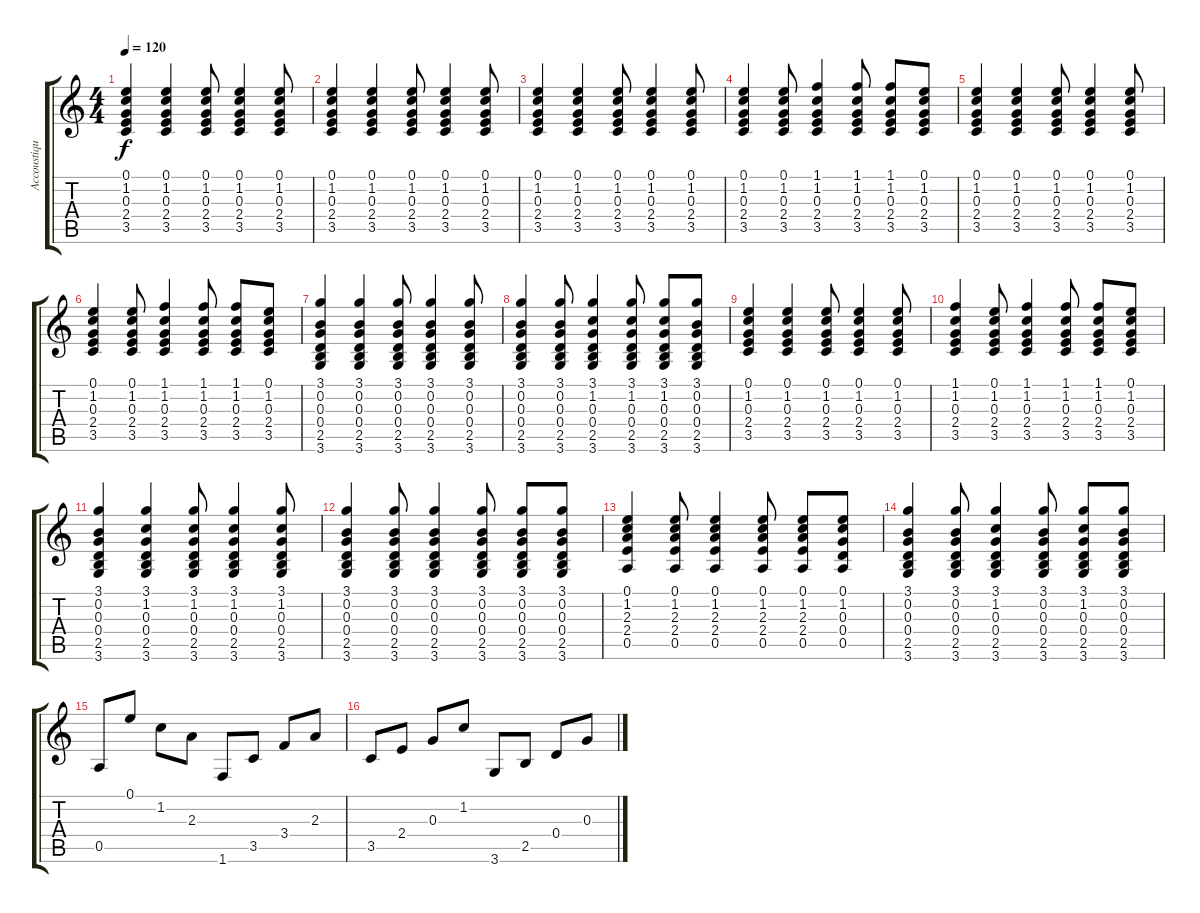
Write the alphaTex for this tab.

\track ("Accoustique" "Accoustiqu") {instrument acousticguitarsteel}
\staff {score tabs}
\tuning (E4 B3 G3 D3 A2 E2) {hide}
\ts (4 4)
\tempo 120
\clef g2
\ks c
(0.1 1.2 0.3 2.4 3.5).4{dy f} (0.1 1.2 0.3 2.4 3.5).4 (0.1 1.2 0.3 2.4 3.5).8 (0.1 1.2 0.3 2.4 3.5).4 (0.1 1.2 0.3 2.4 3.5).8 |
(0.1 1.2 0.3 2.4 3.5).4 (0.1 1.2 0.3 2.4 3.5).4 (0.1 1.2 0.3 2.4 3.5).8 (0.1 1.2 0.3 2.4 3.5).4 (0.1 1.2 0.3 2.4 3.5).8 |
(0.1 1.2 0.3 2.4 3.5).4 (0.1 1.2 0.3 2.4 3.5).4 (0.1 1.2 0.3 2.4 3.5).8 (0.1 1.2 0.3 2.4 3.5).4 (0.1 1.2 0.3 2.4 3.5).8 |
(0.1 1.2 0.3 2.4 3.5).4 (0.1 1.2 0.3 2.4 3.5).8 (1.1 1.2 0.3 2.4 3.5).4 (1.1 1.2 0.3 2.4 3.5).8 (1.1 1.2 0.3 2.4 3.5).8 (0.1 1.2 0.3 2.4 3.5).8 |
(0.1 1.2 0.3 2.4 3.5).4 (0.1 1.2 0.3 2.4 3.5).4 (0.1 1.2 0.3 2.4 3.5).8 (0.1 1.2 0.3 2.4 3.5).4 (0.1 1.2 0.3 2.4 3.5).8 |
(0.1 1.2 0.3 2.4 3.5).4 (0.1 1.2 0.3 2.4 3.5).8 (1.1 1.2 0.3 2.4 3.5).4 (1.1 1.2 0.3 2.4 3.5).8 (1.1 1.2 0.3 2.4 3.5).8 (0.1 1.2 0.3 2.4 3.5).8 |
(3.1 0.2 0.3 0.4 2.5 3.6).4 (3.1 0.2 0.3 0.4 2.5 3.6).4 (3.1 0.2 0.3 0.4 2.5 3.6).8 (3.1 0.2 0.3 0.4 2.5 3.6).4 (3.1 0.2 0.3 0.4 2.5 3.6).8 |
(3.1 0.2 0.3 0.4 2.5 3.6).4 (3.1 0.2 0.3 0.4 2.5 3.6).8 (3.1 1.2 0.3 0.4 2.5 3.6).4 (3.1 1.2 0.3 0.4 2.5 3.6).8 (3.1 1.2 0.3 0.4 2.5 3.6).8 (3.1 0.2 0.3 0.4 2.5 3.6).8 |
(0.1 1.2 0.3 2.4 3.5).4 (0.1 1.2 0.3 2.4 3.5).4 (0.1 1.2 0.3 2.4 3.5).8 (0.1 1.2 0.3 2.4 3.5).4 (0.1 1.2 0.3 2.4 3.5).8 |
(1.1 1.2 0.3 2.4 3.5).4 (0.1 1.2 0.3 2.4 3.5).8 (1.1 1.2 0.3 2.4 3.5).4 (1.1 1.2 0.3 2.4 3.5).8 (1.1 1.2 0.3 2.4 3.5).8 (0.1 1.2 0.3 2.4 3.5).8 |
(3.1 0.2 0.3 0.4 2.5 3.6).4 (3.1 1.2 0.3 0.4 2.5 3.6).4 (3.1 1.2 0.3 0.4 2.5 3.6).8 (3.1 1.2 0.3 0.4 2.5 3.6).4 (3.1 1.2 0.3 0.4 2.5 3.6).8 |
(3.1 0.2 0.3 0.4 2.5 3.6).4 (3.1 0.2 0.3 0.4 2.5 3.6).8 (3.1 0.2 0.3 0.4 2.5 3.6).4 (3.1 0.2 0.3 0.4 2.5 3.6).8 (3.1 0.2 0.3 0.4 2.5 3.6).8 (3.1 0.2 0.3 0.4 2.5 3.6).8 |
(0.1 1.2 2.3 2.4 0.5).4 (0.1 1.2 2.3 2.4 0.5).8 (0.1 1.2 2.3 2.4 0.5).4 (0.1 1.2 2.3 2.4 0.5).8 (0.1 1.2 2.3 2.4 0.5).8 (0.1 1.2 0.3 0.4 0.5).8 |
(3.1 0.2 0.3 0.4 2.5 3.6).4 (3.1 0.2 0.3 0.4 2.5 3.6).8 (3.1 1.2 0.3 0.4 2.5 3.6).4 (3.1 0.2 0.3 0.4 2.5 3.6).8 (3.1 1.2 0.3 0.4 2.5 3.6).8 (3.1 0.2 0.3 0.4 2.5 3.6).8 |
0.5.8 0.1.8 1.2.8 2.3.8 1.6.8 3.5.8 3.4.8 2.3.8 |
3.5.8 2.4.8 0.3.8 1.2.8 3.6.8 2.5.8 0.4.8 0.3.8
